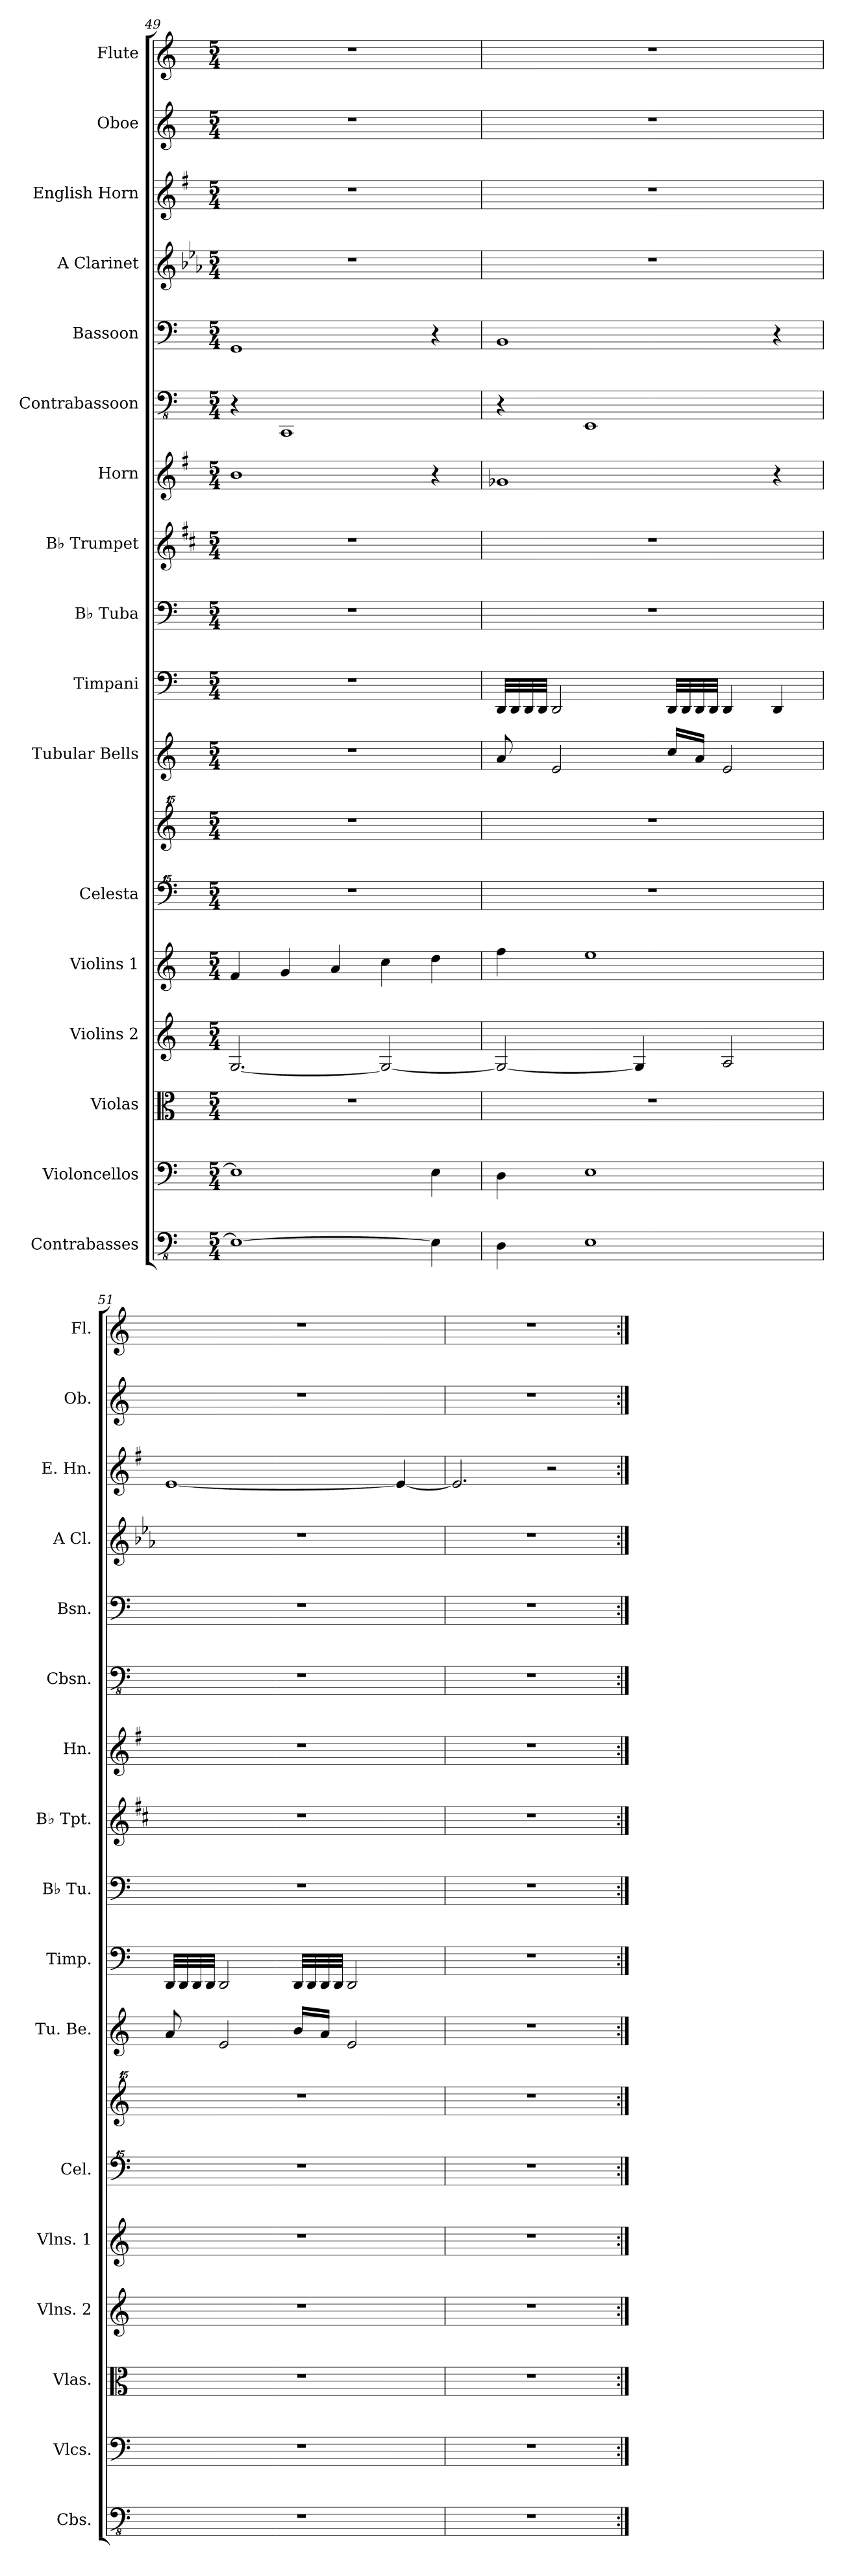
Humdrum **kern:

**kern	**kern	**kern	**kern	**kern	**kern	**kern	**kern	**kern	**kern	**kern	**kern	**kern	**kern	**kern	**kern	**kern	**kern
*part17	*part16	*part15	*part14	*part13	*part12	*part12	*part11	*part10	*part9	*part8	*part7	*part6	*part5	*part4	*part3	*part2	*part1
*staff18	*staff17	*staff16	*staff15	*staff14	*staff13	*staff12	*staff11	*staff10	*staff9	*staff8	*staff7	*staff6	*staff5	*staff4	*staff3	*staff2	*staff1
*I"Contrabasses	*I"Violoncellos	*I"Violas	*I"Violins 2	*I"Violins 1	*I"Celesta	*	*I"Tubular Bells	*I"Timpani	*I"B♭ Tuba	*I"B♭ Trumpet	*I"Horn	*I"Contrabassoon	*I"Bassoon	*I"A Clarinet	*I"English Horn	*I"Oboe	*I"Flute
*I'Cbs.	*I'Vlcs.	*I'Vlas.	*I'Vlns. 2	*I'Vlns. 1	*I'Cel.	*	*I'Tu. Be.	*I'Timp.	*I'B♭ Tu.	*I'B♭ Tpt.	*I'Hn.	*I'Cbsn.	*I'Bsn.	*I'A Cl.	*I'E. Hn.	*I'Ob.	*I'Fl.
*clefFv4	*clefF4	*clefC3	*clefG2	*clefG2	*clefF^^4	*clefG^^2	*clefG2	*clefF4	*clefF4	*clefG2	*clefG2	*clefFv4	*clefF4	*clefG2	*clefG2	*clefG2	*clefG2
*	*	*	*	*	*	*	*	*	*	*ITrd1c2	*ITrd4c7	*ITrd7c12	*	*ITrd2c3	*ITrd4c7	*	*
*k[]	*k[]	*k[]	*k[]	*k[]	*k[]	*k[]	*k[]	*k[]	*k[]	*k[]	*k[]	*k[]	*k[]	*k[]	*k[]	*k[]	*k[]
*C:	*C:	*C:	*C:	*C:	*C:	*C:	*C:	*C:	*C:	*C:	*C:	*C:	*C:	*C:	*C:	*C:	*C:
*M5/4	*M5/4	*M5/4	*M5/4	*M5/4	*M5/4	*M5/4	*M5/4	*M5/4	*M5/4	*M5/4	*M5/4	*M5/4	*M5/4	*M5/4	*M5/4	*M5/4	*M5/4
=49	=49	=49	=49	=49	=49	=49	=49	=49	=49	=49	=49	=49	=49	=49	=49	=49	=49
1EE_	1E]	4%5r	[2.G/	4f/	4%5r	4%5r	4%5r	4%5r	4%5r	4%5r	1e	4r	1GG	4%5r	4%5r	4%5r	4%5r
.	.	.	.	4g/	.	.	.	.	.	.	.	1CCCC	.	.	.	.	.
.	.	.	.	4a/	.	.	.	.	.	.	.	.	.	.	.	.	.
.	.	.	2G/_	4cc\	.	.	.	.	.	.	.	.	.	.	.	.	.
4EE\]	4E\	.	.	4dd\	.	.	.	.	.	.	4r	.	4r	.	.	.	.
=50	=50	=50	=50	=50	=50	=50	=50	=50	=50	=50	=50	=50	=50	=50	=50	=50	=50
4DD\	4D\	4%5r	2G/_	4ff\	4%5r	4%5r	8a/	32DD/LLL	4%5r	4%5r	1c-X	4r	1BB	4%5r	4%5r	4%5r	4%5r
.	.	.	.	.	.	.	.	32DD/	.	.	.	.	.	.	.	.	.
.	.	.	.	.	.	.	.	32DD/	.	.	.	.	.	.	.	.	.
.	.	.	.	.	.	.	.	32DD/JJJ	.	.	.	.	.	.	.	.	.
.	.	.	.	.	.	.	2e/	2DD/	.	.	.	.	.	.	.	.	.
1EE	1E	.	.	1ee	.	.	.	.	.	.	.	1EEEE	.	.	.	.	.
.	.	.	4G/]	.	.	.	.	.	.	.	.	.	.	.	.	.	.
.	.	.	.	.	.	.	16cc/LL	32DD/LLL	.	.	.	.	.	.	.	.	.
.	.	.	.	.	.	.	.	32DD/	.	.	.	.	.	.	.	.	.
.	.	.	.	.	.	.	16a/JJ	32DD/	.	.	.	.	.	.	.	.	.
.	.	.	.	.	.	.	.	32DD/JJJ	.	.	.	.	.	.	.	.	.
.	.	.	2A/	.	.	.	2e/	4DD/	.	.	.	.	.	.	.	.	.
.	.	.	.	.	.	.	.	4DD/	.	.	4r	.	4r	.	.	.	.
!!LO:PB:g=z
=51	=51	=51	=51	=51	=51	=51	=51	=51	=51	=51	=51	=51	=51	=51	=51	=51	=51
4%5r	4%5r	4%5r	4%5r	4%5r	4%5r	4%5r	8a/	32DD/LLL	4%5r	4%5r	4%5r	4%5r	4%5r	4%5r	[1A	4%5r	4%5r
.	.	.	.	.	.	.	.	32DD/	.	.	.	.	.	.	.	.	.
.	.	.	.	.	.	.	.	32DD/	.	.	.	.	.	.	.	.	.
.	.	.	.	.	.	.	.	32DD/JJJ	.	.	.	.	.	.	.	.	.
.	.	.	.	.	.	.	2e/	2DD/	.	.	.	.	.	.	.	.	.
.	.	.	.	.	.	.	16b/LL	32DD/LLL	.	.	.	.	.	.	.	.	.
.	.	.	.	.	.	.	.	32DD/	.	.	.	.	.	.	.	.	.
.	.	.	.	.	.	.	16a/JJ	32DD/	.	.	.	.	.	.	.	.	.
.	.	.	.	.	.	.	.	32DD/JJJ	.	.	.	.	.	.	.	.	.
.	.	.	.	.	.	.	2e/	2DD/	.	.	.	.	.	.	.	.	.
.	.	.	.	.	.	.	.	.	.	.	.	.	.	.	4A/_	.	.
=52	=52	=52	=52	=52	=52	=52	=52	=52	=52	=52	=52	=52	=52	=52	=52	=52	=52
4%5r	4%5r	4%5r	4%5r	4%5r	4%5r	4%5r	4%5r	4%5r	4%5r	4%5r	4%5r	4%5r	4%5r	4%5r	2.A/]	4%5r	4%5r
.	.	.	.	.	.	.	.	.	.	.	.	.	.	.	2r	.	.
=:|!	=:|!	=:|!	=:|!	=:|!	=:|!	=:|!	=:|!	=:|!	=:|!	=:|!	=:|!	=:|!	=:|!	=:|!	=:|!	=:|!	=:|!
*-	*-	*-	*-	*-	*-	*-	*-	*-	*-	*-	*-	*-	*-	*-	*-	*-	*-
